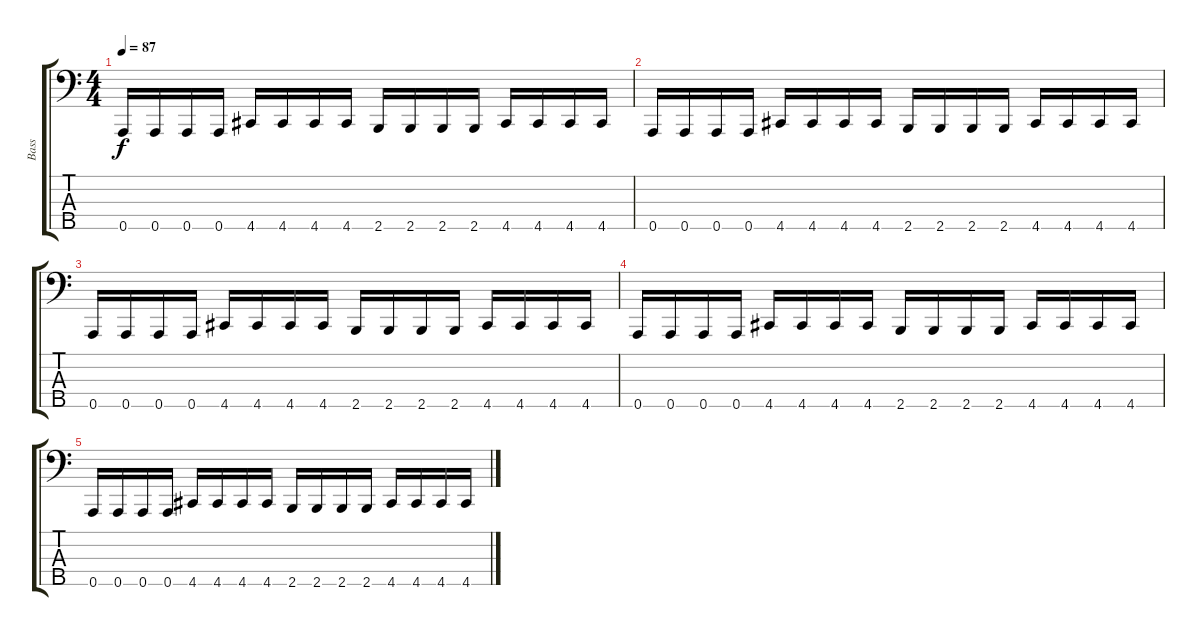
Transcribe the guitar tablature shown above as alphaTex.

\track ("Bass" "Bass") {instrument electricbasspick}
\staff {score tabs}
\tuning (A2 E2 A1 E1 A0) {hide}
\ts (4 4)
\tempo 87
\clef f4
\ks c
0.5.16{dy f} 0.5.16 0.5.16 0.5.16 4.5.16 4.5.16 4.5.16 4.5.16 2.5.16 2.5.16 2.5.16 2.5.16 4.5.16 4.5.16 4.5.16 4.5.16 |
0.5.16 0.5.16 0.5.16 0.5.16 4.5.16 4.5.16 4.5.16 4.5.16 2.5.16 2.5.16 2.5.16 2.5.16 4.5.16 4.5.16 4.5.16 4.5.16 |
0.5.16 0.5.16 0.5.16 0.5.16 4.5.16 4.5.16 4.5.16 4.5.16 2.5.16 2.5.16 2.5.16 2.5.16 4.5.16 4.5.16 4.5.16 4.5.16 |
0.5.16 0.5.16 0.5.16 0.5.16 4.5.16 4.5.16 4.5.16 4.5.16 2.5.16 2.5.16 2.5.16 2.5.16 4.5.16 4.5.16 4.5.16 4.5.16 |
0.5.16 0.5.16 0.5.16 0.5.16 4.5.16 4.5.16 4.5.16 4.5.16 2.5.16 2.5.16 2.5.16 2.5.16 4.5.16 4.5.16 4.5.16 4.5.16
